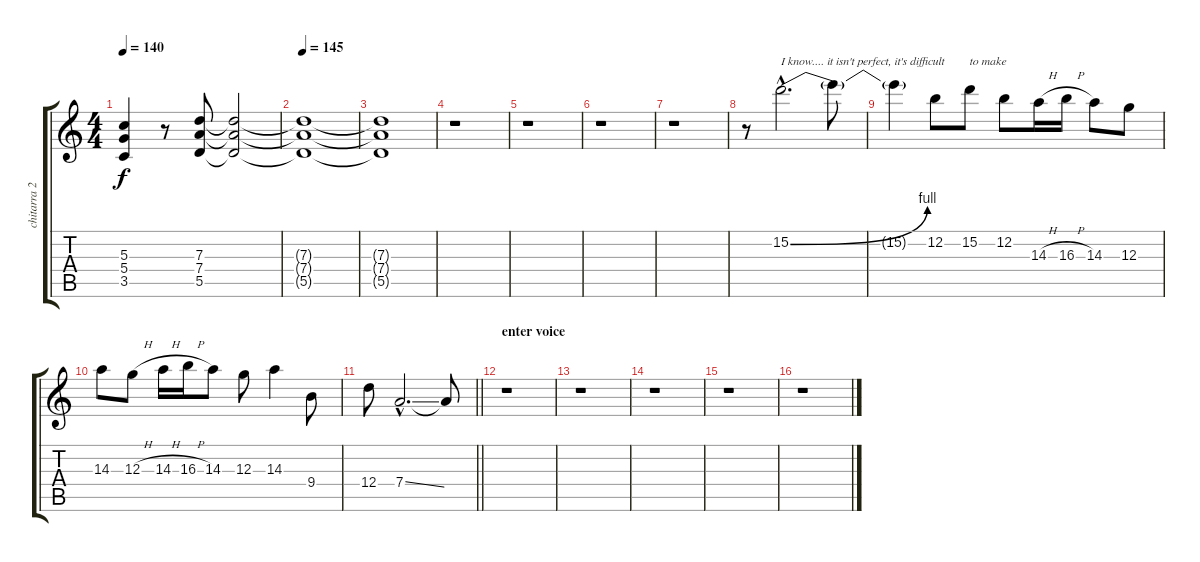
\track ("chitarra 2" "chitarra 2") {instrument overdrivenguitar}
\staff {score tabs}
\tuning (E4 B3 G3 D3 A2 E2) {hide}
\ts (4 4)
\tempo 140
\clef g2
\ks c
(5.3{t} 5.4{t} 3.5{t}).4{dy f} r.8 (7.3 7.4 5.5).8 (7.3{t} 7.4{t} 5.5{t}).2 |
\tempo 145
(7.3{t} 7.4{t} 5.5{t}).1 |
(7.3{t} 7.4{t} 5.5{t}).1{volume 0} |
r.1{volume 14 balance 3} |
r.1 |
r.1 |
r.1 |
r.8 15.2{be (bend 0 0 60 4) hac}.2{d txt "I know.... it isn't perfect, it's difficult"} 15.2{t}.8 |
15.2{t}.4 12.2.8 15.2.8{txt "to make"} 12.2.8 14.3{h}.16 16.3{h}.16 14.3.8 12.3.8 |
14.3.8 12.3{h}.8 14.3{h}.16 16.3{h}.16 14.3.8 12.3.8 14.3.4 9.4.8 |
\barLineRight lightlight
12.4.8 7.4{ss hac}.2{d} 7.4{t}.8 |
\section ("" "enter voice")
r.1 |
r.1 |
r.1 |
r.1 |
r.1
